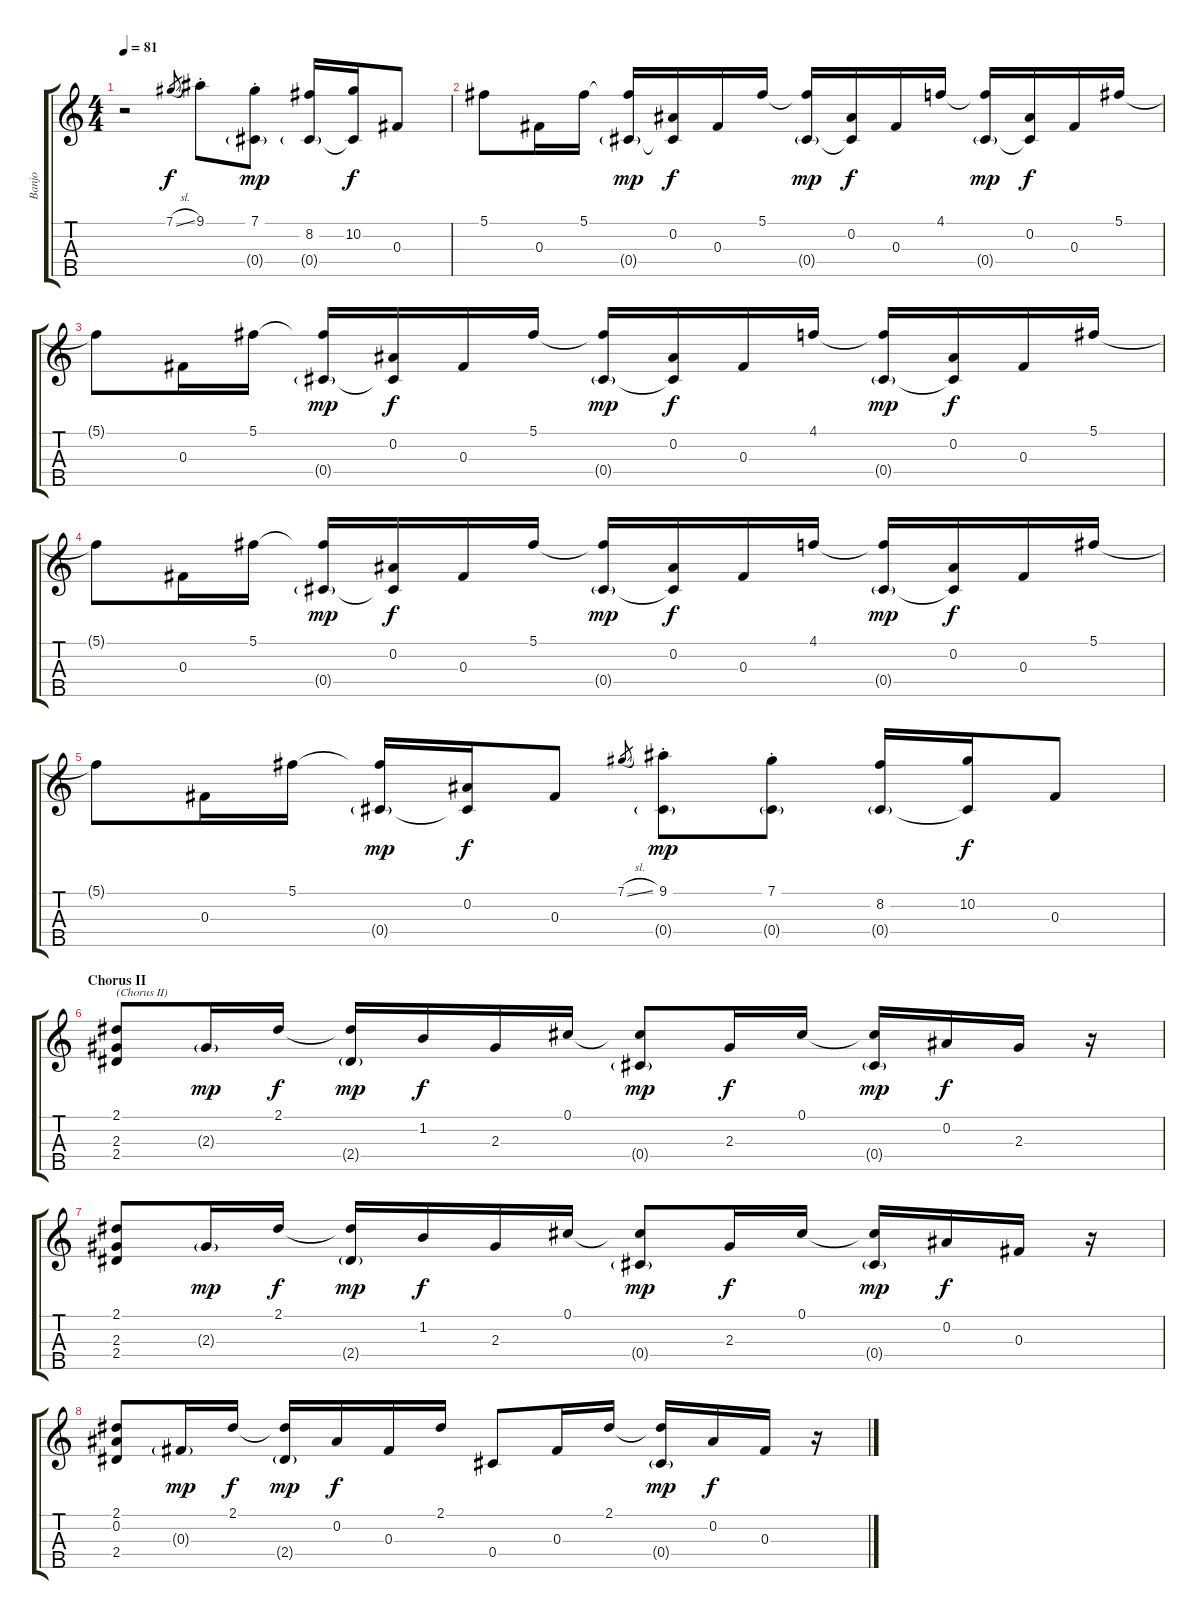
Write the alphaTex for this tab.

\track ("Banjo" "Banjo") {instrument banjo}
\staff {score tabs}
\tuning (Db4 Bb3 Gb3 Db3 Gb4) {hide}
\displaytranspose 12
\ts (4 4)
\tempo 81
\clef g2
\ks c
r.2{dy f} 7.1{sl}.8{gr} 9.1{st}.8 (7.1{st} 0.4{g st}).8{dy mp} (8.2 0.4{g}).16 (10.2 0.4{t}).16{dy f} 0.3.8 |
5.1.8 0.3.16 5.1.16 (5.1{t} 0.4{g}).16{dy mp} (0.2 0.4{t}).16{dy f} 0.3.16 5.1.16 (5.1{t} 0.4{g}).16{dy mp} (0.2 0.4{t}).16{dy f} 0.3.16 4.1.16 (4.1{t} 0.4{g}).16{dy mp} (0.2 0.4{t}).16{dy f} 0.3.16 5.1.16 |
5.1{t}.8 0.3.16 5.1.16 (5.1{t} 0.4{g}).16{dy mp} (0.2 0.4{t}).16{dy f} 0.3.16 5.1.16 (5.1{t} 0.4{g}).16{dy mp} (0.2 0.4{t}).16{dy f} 0.3.16 4.1.16 (4.1{t} 0.4{g}).16{dy mp} (0.2 0.4{t}).16{dy f} 0.3.16 5.1.16 |
5.1{t}.8 0.3.16 5.1.16 (5.1{t} 0.4{g}).16{dy mp} (0.2 0.4{t}).16{dy f} 0.3.16 5.1.16 (5.1{t} 0.4{g}).16{dy mp} (0.2 0.4{t}).16{dy f} 0.3.16 4.1.16 (4.1{t} 0.4{g}).16{dy mp} (0.2 0.4{t}).16{dy f} 0.3.16 5.1.16 |
5.1{t}.8 0.3.16 5.1.16 (5.1{t} 0.4{g}).16{dy mp} (0.2 0.4{t}).16{dy f} 0.3.8 7.1{sl}.8{gr} (9.1{st} 0.4{g st}).8{dy mp} (7.1{st} 0.4{g st}).8 (8.2 0.4{g}).16 (10.2 0.4{t}).16{dy f} 0.3.8 |
\section ("" "Chorus II")
(2.1 2.3 2.4).8{txt "(Chorus II)"} 2.3{g}.16{dy mp} 2.1.16{dy f} (2.1{t} 2.4{g}).16{dy mp} 1.2.16{dy f} 2.3.16 0.1.16 (0.1{t} 0.4{g}).8{dy mp} 2.3.16{dy f} 0.1.16 (0.1{t} 0.4{g}).16{dy mp} 0.2.16{dy f} 2.3.16 r.16 |
(2.1 2.3 2.4).8 2.3{g}.16{dy mp} 2.1.16{dy f} (2.1{t} 2.4{g}).16{dy mp} 1.2.16{dy f} 2.3.16 0.1.16 (0.1{t} 0.4{g}).8{dy mp} 2.3.16{dy f} 0.1.16 (0.1{t} 0.4{g}).16{dy mp} 0.2.16{dy f} 0.3.16 r.16 |
(2.1 0.2 2.4).8 0.3{g}.16{dy mp} 2.1.16{dy f} (2.1{t} 2.4{g}).16{dy mp} 0.2.16{dy f} 0.3.16 2.1.16 0.4.8 0.3.16 2.1.16 (2.1{t} 0.4{g}).16{dy mp} 0.2.16{dy f} 0.3.16 r.16
